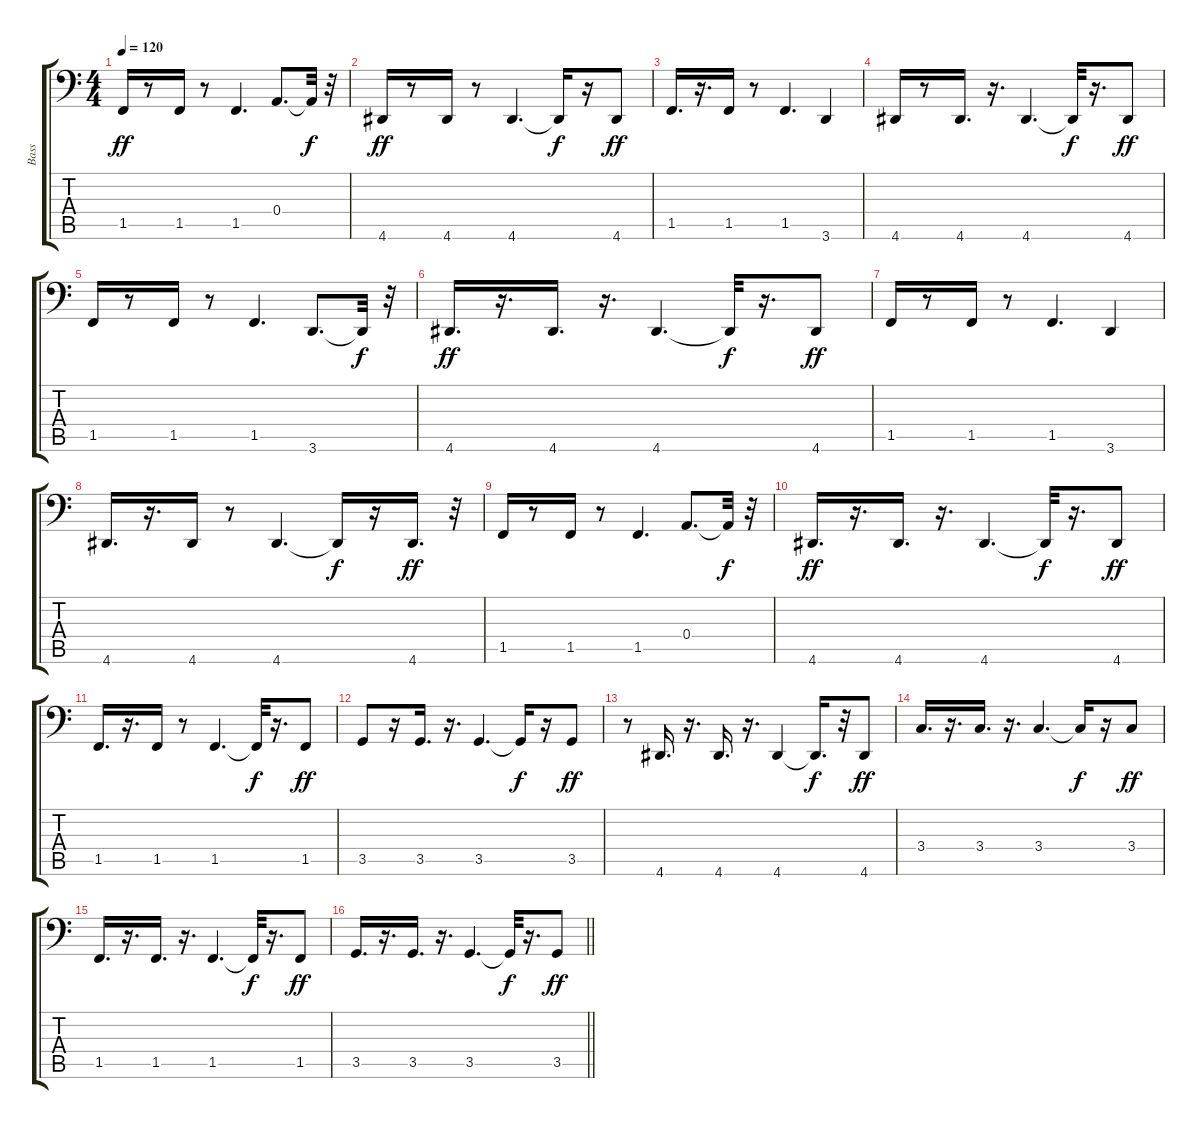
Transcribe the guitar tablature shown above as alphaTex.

\track ("Bass" "Bass") {instrument electricbassfinger}
\staff {score tabs}
\tuning (C3 G2 D2 A1 E1 B0) {hide}
\ts (4 4)
\tempo 120
\clef f4
\ks c
1.5.16{dy ff} r.8 1.5.16 r.8 1.5.4{d} 0.4.8{d} 0.4{t}.32{dy f} r.32 |
4.6.16{dy ff} r.8 4.6.16 r.8 4.6.4{d} 4.6{t}.16{dy f} r.16 4.6.8{dy ff} |
1.5.16{d} r.16{d} 1.5.16 r.8 1.5.4{d} 3.6.4 |
4.6.16 r.8 4.6.16{d} r.16{d} 4.6.4{d} 4.6{t}.32{dy f} r.16{d} 4.6.8{dy ff} |
1.5.16 r.8 1.5.16 r.8 1.5.4{d} 3.6.8{d} 3.6{t}.32{dy f} r.32 |
4.6.16{d dy ff} r.16{d} 4.6.16{d} r.16{d} 4.6.4{d} 4.6{t}.32{dy f} r.16{d} 4.6.8{dy ff} |
1.5.16 r.8 1.5.16 r.8 1.5.4{d} 3.6.4 |
4.6.16{d} r.16{d} 4.6.16 r.8 4.6.4{d} 4.6{t}.16{dy f} r.16 4.6.16{d dy ff} r.32 |
1.5.16 r.8 1.5.16 r.8 1.5.4{d} 0.4.8{d} 0.4{t}.32{dy f} r.32 |
4.6.16{d dy ff} r.16{d} 4.6.16{d} r.16{d} 4.6.4{d} 4.6{t}.32{dy f} r.16{d} 4.6.8{dy ff} |
1.5.16{d} r.16{d} 1.5.16 r.8 1.5.4{d} 1.5{t}.32{dy f} r.16{d} 1.5.8{dy ff} |
3.5.8 r.16 3.5.16{d} r.16{d} 3.5.4{d} 3.5{t}.16{dy f} r.16 3.5.8{dy ff} |
r.8 4.6.16{d} r.16{d} 4.6.16{d} r.16{d} 4.6.4 4.6{t}.16{d dy f} r.32 4.6.8{dy ff} |
3.4.16{d} r.16{d} 3.4.16{d} r.16{d} 3.4.4{d} 3.4{t}.16{dy f} r.16 3.4.8{dy ff} |
1.5.16{d} r.16{d} 1.5.16{d} r.16{d} 1.5.4{d} 1.5{t}.32{dy f} r.16{d} 1.5.8{dy ff} |
\barLineRight lightlight
3.5.16{d} r.16{d} 3.5.16{d} r.16{d} 3.5.4{d} 3.5{t}.32{dy f} r.16{d} 3.5.8{dy ff}
